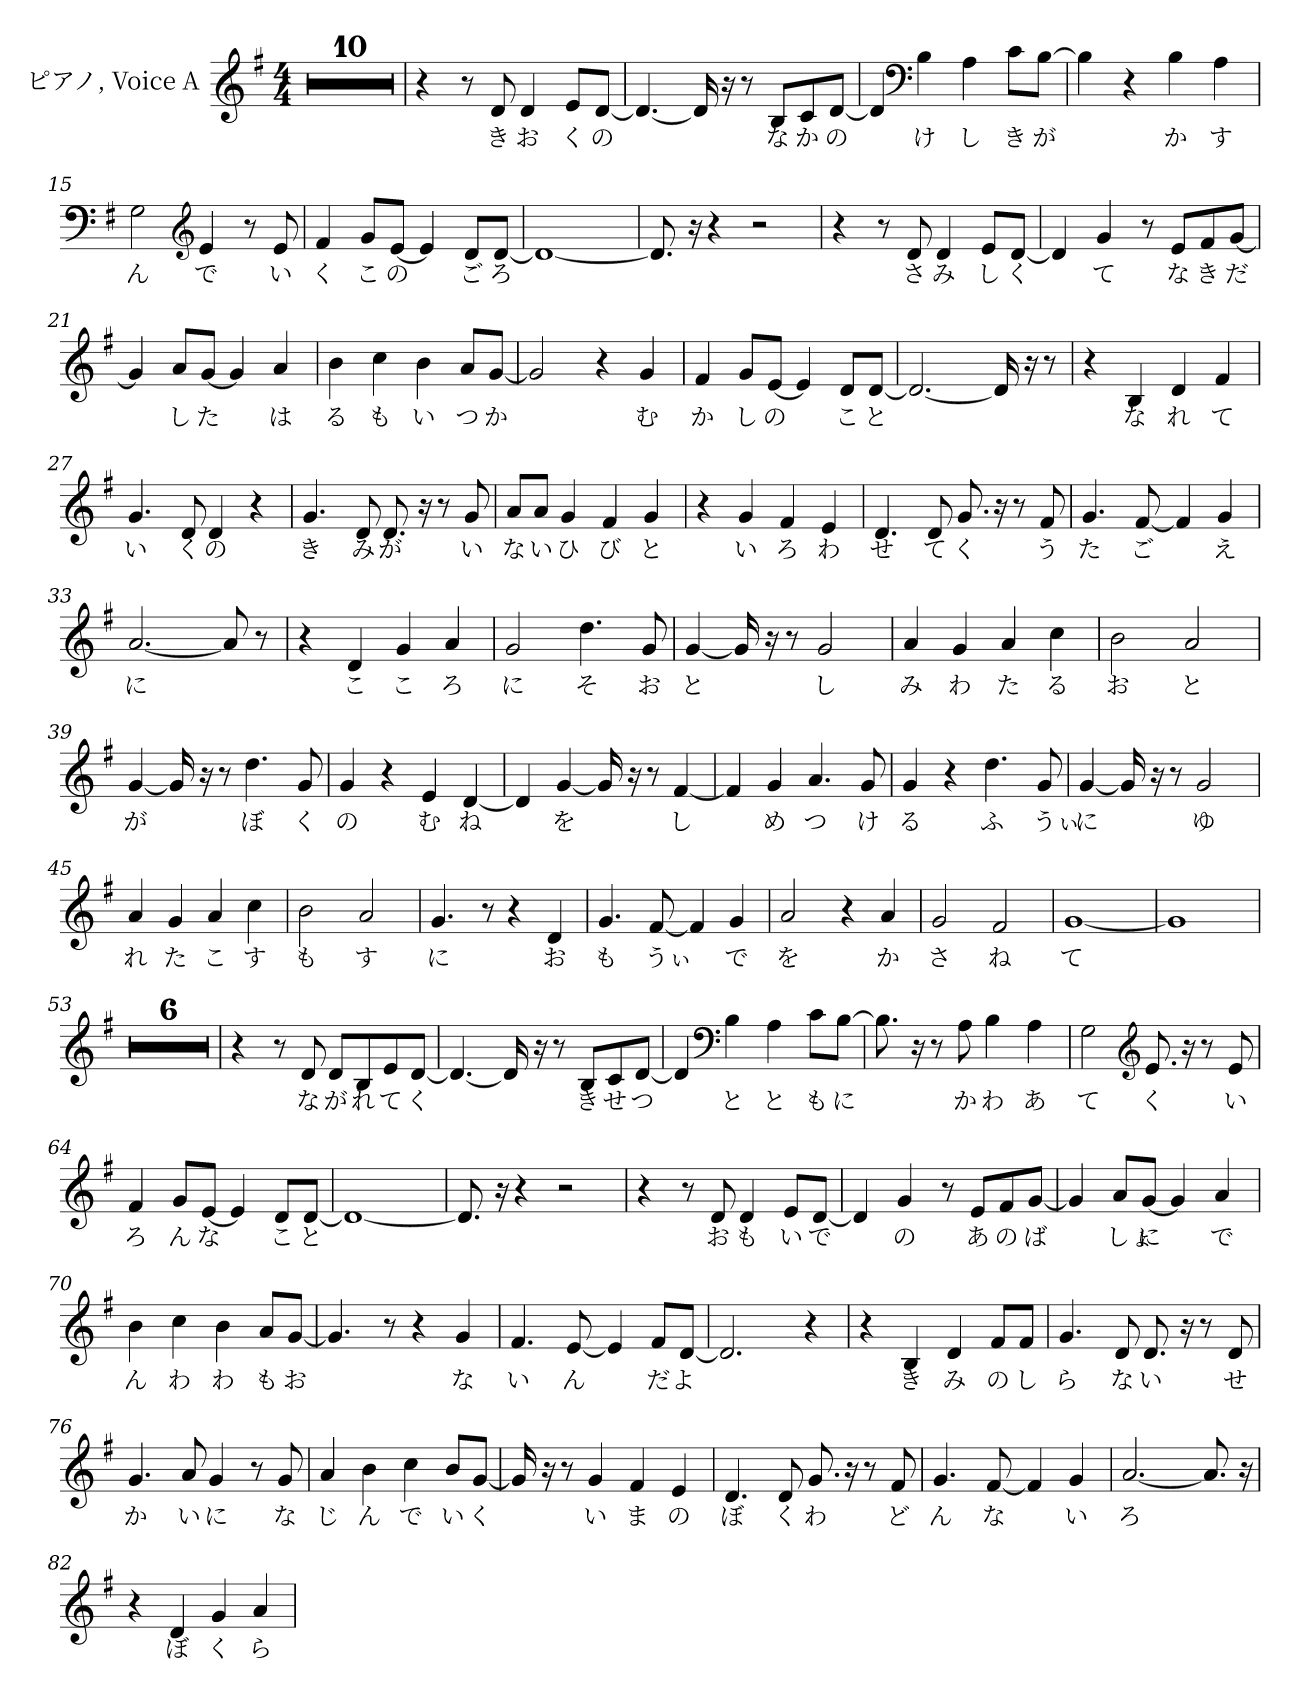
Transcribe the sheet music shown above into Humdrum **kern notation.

**kern	**text
*part1	*part1
*staff1	*staff1
*I"ピアノ, Voice A	*
*clefG2	*
*k[f#]	*
*M4/4	*
*MM148	*
=1	=1
1r	.
=2	=2
1r	.
=3	=3
1r	.
=4	=4
1r	.
=5	=5
1r	.
=6	=6
1r	.
=7	=7
1r	.
=8	=8
1r	.
=9	=9
1r	.
=10	=10
1r	.
=11	=11
4r	.
8r	.
!	!LO:LY:b
8d/	き
!	!LO:LY:b
4d/	お
!	!LO:LY:b
8e/L	く
!	!LO:LY:b
[8d/J	の
!!LO:LB:g=z
=12	=12
4.d/_	.
16d/]	.
16r	.
8r	.
!	!LO:LY:b
8B/L	な
!	!LO:LY:b
8c/	か
!	!LO:LY:b
[8d/J	の
=13	=13
4d/]	.
*clefF4	*
!	!LO:LY:b
4B\	け
!	!LO:LY:b
4A\	し
!	!LO:LY:b
8c\L	き
!	!LO:LY:b
[8B\J	が
=14	=14
4B\]	.
4r	.
!	!LO:LY:b
4B\	か
!	!LO:LY:b
4A\	す
=15	=15
!	!LO:LY:b
2G\	ん
*clefG2	*
!	!LO:LY:b
4e/	で
8r	.
!	!LO:LY:b
8e/	い
=16	=16
!	!LO:LY:b
4f#/	く
!	!LO:LY:b
8g/L	こ
!	!LO:LY:b
[8e/J	の
4e/]	.
!	!LO:LY:b
8d/L	ご
!	!LO:LY:b
[8d/J	ろ
=17	=17
1d_	.
!!LO:LB:g=z
=18	=18
8.d/]	.
16r	.
4r	.
2r	.
=19	=19
4r	.
8r	.
!	!LO:LY:b
8d/	さ
!	!LO:LY:b
4d/	み
!	!LO:LY:b
8e/L	し
!	!LO:LY:b
[8d/J	く
=20	=20
4d/]	.
!	!LO:LY:b
4g/	て
8r	.
!	!LO:LY:b
8e/L	な
!	!LO:LY:b
8f#/	き
!	!LO:LY:b
[8g/J	だ
=21	=21
4g/]	.
!	!LO:LY:b
8a/L	し
!	!LO:LY:b
[8g/J	た
4g/]	.
!	!LO:LY:b
4a/	は
=22	=22
!	!LO:LY:b
4b\	る
!	!LO:LY:b
4cc\	も
!	!LO:LY:b
4b\	い
!	!LO:LY:b
8a/L	つ
!	!LO:LY:b
[8g/J	か
=23	=23
2g/]	.
4r	.
!	!LO:LY:b
4g/	む
=24	=24
!	!LO:LY:b
4f#/	か
!	!LO:LY:b
8g/L	し
!	!LO:LY:b
[8e/J	の
4e/]	.
!	!LO:LY:b
8d/L	こ
!	!LO:LY:b
[8d/J	と
!!LO:LB:g=z
=25	=25
2.d/_	.
16d/]	.
16r	.
8r	.
=26	=26
4r	.
!	!LO:LY:b
4B/	な
!	!LO:LY:b
4d/	れ
!	!LO:LY:b
4f#/	て
=27	=27
!	!LO:LY:b
4.g/	い
!	!LO:LY:b
8d/	く
!	!LO:LY:b
4d/	の
4r	.
=28	=28
!	!LO:LY:b
4.g/	き
!	!LO:LY:b
8d/	み
!	!LO:LY:b
8.d/	が
16r	.
8r	.
!	!LO:LY:b
8g/	い
=29	=29
!	!LO:LY:b
8a/L	な
!	!LO:LY:b
8a/J	い
!	!LO:LY:b
4g/	ひ
!	!LO:LY:b
4f#/	び
!	!LO:LY:b
4g/	と
=30	=30
4r	.
!	!LO:LY:b
4g/	い
!	!LO:LY:b
4f#/	ろ
!	!LO:LY:b
4e/	わ
!!LO:LB:g=z
=31	=31
!	!LO:LY:b
4.d/	せ
!	!LO:LY:b
8d/	て
!	!LO:LY:b
8.g/	く
16r	.
8r	.
!	!LO:LY:b
8f#/	う
=32	=32
!	!LO:LY:b
4.g/	た
!	!LO:LY:b
[8f#/	ご
4f#/]	.
!	!LO:LY:b
4g/	え
=33	=33
!	!LO:LY:b
[2.a/	に
8a/]	.
8r	.
=34	=34
4r	.
!	!LO:LY:b
4d/	こ
!	!LO:LY:b
4g/	こ
!	!LO:LY:b
4a/	ろ
=35	=35
!	!LO:LY:b
2g/	に
!	!LO:LY:b
4.dd\	そ
!	!LO:LY:b
8g/	お
=36	=36
!	!LO:LY:b
[4g/	と
16g/]	.
16r	.
8r	.
!	!LO:LY:b
2g/	し
=37	=37
!	!LO:LY:b
4a/	み
!	!LO:LY:b
4g/	わ
!	!LO:LY:b
4a/	た
!	!LO:LY:b
4cc\	る
!!LO:LB:g=z
=38	=38
!	!LO:LY:b
2b\	お
!	!LO:LY:b
2a/	と
=39	=39
!	!LO:LY:b
[4g/	が
16g/]	.
16r	.
8r	.
!	!LO:LY:b
4.dd\	ぼ
!	!LO:LY:b
8g/	く
=40	=40
!	!LO:LY:b
4g/	の
4r	.
!	!LO:LY:b
4e/	む
!	!LO:LY:b
[4d/	ね
=41	=41
4d/]	.
!	!LO:LY:b
[4g/	を
16g/]	.
16r	.
8r	.
!	!LO:LY:b
[4f#/	し
=42	=42
4f#/]	.
!	!LO:LY:b
4g/	め
!	!LO:LY:b
4.a/	つ
!	!LO:LY:b
8g/	け
=43	=43
!	!LO:LY:b
4g/	る
4r	.
!	!LO:LY:b
4.dd\	ふ
!	!LO:LY:b
8g/	うぃ
=44	=44
!	!LO:LY:b
[4g/	に
16g/]	.
16r	.
8r	.
!	!LO:LY:b
2g/	ゆ
!!LO:LB:g=z
=45	=45
!	!LO:LY:b
4a/	れ
!	!LO:LY:b
4g/	た
!	!LO:LY:b
4a/	こ
!	!LO:LY:b
4cc\	す
=46	=46
!	!LO:LY:b
2b\	も
!	!LO:LY:b
2a/	す
=47	=47
!	!LO:LY:b
4.g/	に
8r	.
4r	.
!	!LO:LY:b
4d/	お
=48	=48
!	!LO:LY:b
4.g/	も
!	!LO:LY:b
[8f#/	うぃ
4f#/]	.
!	!LO:LY:b
4g/	で
=49	=49
!	!LO:LY:b
2a/	を
4r	.
!	!LO:LY:b
4a/	か
=50	=50
!	!LO:LY:b
2g/	さ
!	!LO:LY:b
2f#/	ね
=51	=51
!	!LO:LY:b
[1g	て
=52	=52
1g]	.
=53	=53
1r	.
=54	=54
1r	.
=55	=55
1r	.
=56	=56
1r	.
!!LO:LB:g=z
=57	=57
1r	.
=58	=58
1r	.
=59	=59
4r	.
8r	.
!	!LO:LY:b
8d/	な
!	!LO:LY:b
8d/L	が
!	!LO:LY:b
8B/	れ
!	!LO:LY:b
8e/	て
!	!LO:LY:b
[8d/J	く
=60	=60
4.d/_	.
16d/]	.
16r	.
8r	.
!	!LO:LY:b
8B/L	き
!	!LO:LY:b
8c/	せ
!	!LO:LY:b
[8d/J	つ
=61	=61
4d/]	.
*clefF4	*
!	!LO:LY:b
4B\	と
!	!LO:LY:b
4A\	と
!	!LO:LY:b
8c\L	も
!	!LO:LY:b
[8B\J	に
=62	=62
8.B\]	.
16r	.
8r	.
!	!LO:LY:b
8A\	か
!	!LO:LY:b
4B\	わ
!	!LO:LY:b
4A\	あ
!!LO:LB:g=z
=63	=63
!	!LO:LY:b
2G\	て
*clefG2	*
!	!LO:LY:b
8.e/	く
16r	.
8r	.
!	!LO:LY:b
8e/	い
=64	=64
!	!LO:LY:b
4f#/	ろ
!	!LO:LY:b
8g/L	ん
!	!LO:LY:b
[8e/J	な
4e/]	.
!	!LO:LY:b
8d/L	こ
!	!LO:LY:b
[8d/J	と
=65	=65
1d_	.
=66	=66
8.d/]	.
16r	.
4r	.
2r	.
=67	=67
4r	.
8r	.
!	!LO:LY:b
8d/	お
!	!LO:LY:b
4d/	も
!	!LO:LY:b
8e/L	い
!	!LO:LY:b
[8d/J	で
=68	=68
4d/]	.
!	!LO:LY:b
4g/	の
8r	.
!	!LO:LY:b
8e/L	あ
!	!LO:LY:b
8f#/	の
!	!LO:LY:b
[8g/J	ば
!!LO:LB:g=z
=69	=69
4g/]	.
!	!LO:LY:b
8a/L	しょ
!	!LO:LY:b
[8g/J	に
4g/]	.
!	!LO:LY:b
4a/	で
=70	=70
!	!LO:LY:b
4b\	ん
!	!LO:LY:b
4cc\	わ
!	!LO:LY:b
4b\	わ
!	!LO:LY:b
8a/L	も
!	!LO:LY:b
[8g/J	お
=71	=71
4.g/]	.
8r	.
4r	.
!	!LO:LY:b
4g/	な
=72	=72
!	!LO:LY:b
4.f#/	い
!	!LO:LY:b
[8e/	ん
4e/]	.
!	!LO:LY:b
8f#/L	だ
!	!LO:LY:b
[8d/J	よ
=73	=73
2.d/]	.
4r	.
=74	=74
4r	.
!	!LO:LY:b
4B/	き
!	!LO:LY:b
4d/	み
!	!LO:LY:b
8f#/L	の
!	!LO:LY:b
8f#/J	し
=75	=75
!	!LO:LY:b
4.g/	ら
!	!LO:LY:b
8d/	な
!	!LO:LY:b
8.d/	い
16r	.
8r	.
!	!LO:LY:b
8d/	せ
!!LO:LB:g=z
=76	=76
!	!LO:LY:b
4.g/	か
!	!LO:LY:b
8a/	い
!	!LO:LY:b
4g/	に
8r	.
!	!LO:LY:b
8g/	な
=77	=77
!	!LO:LY:b
4a/	じ
!	!LO:LY:b
4b\	ん
!	!LO:LY:b
4cc\	で
!	!LO:LY:b
8b/L	い
!	!LO:LY:b
[8g/J	く
=78	=78
16g/]	.
16r	.
8r	.
!	!LO:LY:b
4g/	い
!	!LO:LY:b
4f#/	ま
!	!LO:LY:b
4e/	の
=79	=79
!	!LO:LY:b
4.d/	ぼ
!	!LO:LY:b
8d/	く
!	!LO:LY:b
8.g/	わ
16r	.
8r	.
!	!LO:LY:b
8f#/	ど
=80	=80
!	!LO:LY:b
4.g/	ん
!	!LO:LY:b
[8f#/	な
4f#/]	.
!	!LO:LY:b
4g/	い
=81	=81
!	!LO:LY:b
[2.a/	ろ
8.a/]	.
16r	.
!!LO:PB:g=z
=82	=82
4r	.
!	!LO:LY:b
4d/	ぼ
!	!LO:LY:b
4g/	く
!	!LO:LY:b
4a/	ら
=	=
*-	*-
